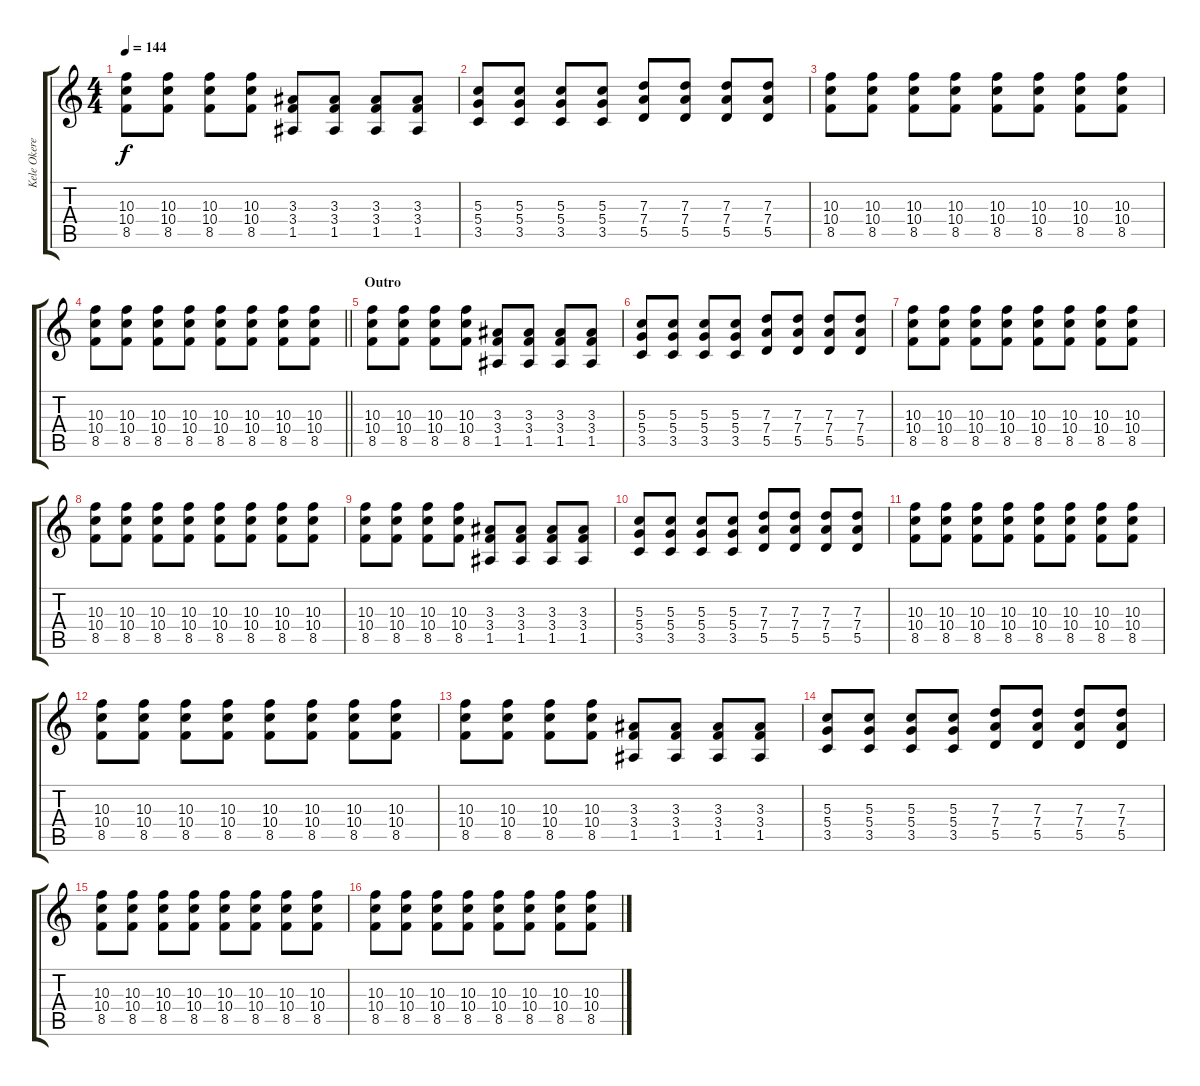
\track ("Kele Okereke" "Kele Okere") {instrument acousticguitarsteel}
\staff {score tabs}
\tuning (E4 B3 G3 D3 A2 E2) {hide}
\ts (4 4)
\tempo 144
\clef g2
\ks c
(10.3 10.4 8.5).8{dy f} (10.3 10.4 8.5).8 (10.3 10.4 8.5).8 (10.3 10.4 8.5).8 (3.3 3.4 1.5).8 (3.3 3.4 1.5).8 (3.3 3.4 1.5).8 (3.3 3.4 1.5).8 |
(5.3 5.4 3.5).8 (5.3 5.4 3.5).8 (5.3 5.4 3.5).8 (5.3 5.4 3.5).8 (7.3 7.4 5.5).8 (7.3 7.4 5.5).8 (7.3 7.4 5.5).8 (7.3 7.4 5.5).8 |
(10.3 10.4 8.5).8 (10.3 10.4 8.5).8 (10.3 10.4 8.5).8 (10.3 10.4 8.5).8 (10.3 10.4 8.5).8 (10.3 10.4 8.5).8 (10.3 10.4 8.5).8 (10.3 10.4 8.5).8 |
\barLineRight lightlight
(10.3 10.4 8.5).8 (10.3 10.4 8.5).8 (10.3 10.4 8.5).8 (10.3 10.4 8.5).8 (10.3 10.4 8.5).8 (10.3 10.4 8.5).8 (10.3 10.4 8.5).8 (10.3 10.4 8.5).8 |
\section ("" "Outro")
(10.3 10.4 8.5).8 (10.3 10.4 8.5).8 (10.3 10.4 8.5).8 (10.3 10.4 8.5).8 (3.3 3.4 1.5).8 (3.3 3.4 1.5).8 (3.3 3.4 1.5).8 (3.3 3.4 1.5).8 |
(5.3 5.4 3.5).8 (5.3 5.4 3.5).8 (5.3 5.4 3.5).8 (5.3 5.4 3.5).8 (7.3 7.4 5.5).8 (7.3 7.4 5.5).8 (7.3 7.4 5.5).8 (7.3 7.4 5.5).8 |
(10.3 10.4 8.5).8 (10.3 10.4 8.5).8 (10.3 10.4 8.5).8 (10.3 10.4 8.5).8 (10.3 10.4 8.5).8 (10.3 10.4 8.5).8 (10.3 10.4 8.5).8 (10.3 10.4 8.5).8 |
(10.3 10.4 8.5).8 (10.3 10.4 8.5).8 (10.3 10.4 8.5).8 (10.3 10.4 8.5).8 (10.3 10.4 8.5).8 (10.3 10.4 8.5).8 (10.3 10.4 8.5).8 (10.3 10.4 8.5).8 |
(10.3 10.4 8.5).8 (10.3 10.4 8.5).8 (10.3 10.4 8.5).8 (10.3 10.4 8.5).8 (3.3 3.4 1.5).8 (3.3 3.4 1.5).8 (3.3 3.4 1.5).8 (3.3 3.4 1.5).8 |
(5.3 5.4 3.5).8 (5.3 5.4 3.5).8 (5.3 5.4 3.5).8 (5.3 5.4 3.5).8 (7.3 7.4 5.5).8 (7.3 7.4 5.5).8 (7.3 7.4 5.5).8 (7.3 7.4 5.5).8 |
(10.3 10.4 8.5).8 (10.3 10.4 8.5).8 (10.3 10.4 8.5).8 (10.3 10.4 8.5).8 (10.3 10.4 8.5).8 (10.3 10.4 8.5).8 (10.3 10.4 8.5).8 (10.3 10.4 8.5).8 |
(10.3 10.4 8.5).8 (10.3 10.4 8.5).8 (10.3 10.4 8.5).8 (10.3 10.4 8.5).8 (10.3 10.4 8.5).8 (10.3 10.4 8.5).8 (10.3 10.4 8.5).8 (10.3 10.4 8.5).8 |
(10.3 10.4 8.5).8 (10.3 10.4 8.5).8 (10.3 10.4 8.5).8 (10.3 10.4 8.5).8 (3.3 3.4 1.5).8 (3.3 3.4 1.5).8 (3.3 3.4 1.5).8 (3.3 3.4 1.5).8 |
(5.3 5.4 3.5).8 (5.3 5.4 3.5).8 (5.3 5.4 3.5).8 (5.3 5.4 3.5).8 (7.3 7.4 5.5).8 (7.3 7.4 5.5).8 (7.3 7.4 5.5).8 (7.3 7.4 5.5).8 |
(10.3 10.4 8.5).8 (10.3 10.4 8.5).8 (10.3 10.4 8.5).8 (10.3 10.4 8.5).8 (10.3 10.4 8.5).8 (10.3 10.4 8.5).8 (10.3 10.4 8.5).8 (10.3 10.4 8.5).8 |
(10.3 10.4 8.5).8 (10.3 10.4 8.5).8 (10.3 10.4 8.5).8 (10.3 10.4 8.5).8 (10.3 10.4 8.5).8 (10.3 10.4 8.5).8 (10.3 10.4 8.5).8 (10.3 10.4 8.5).8
